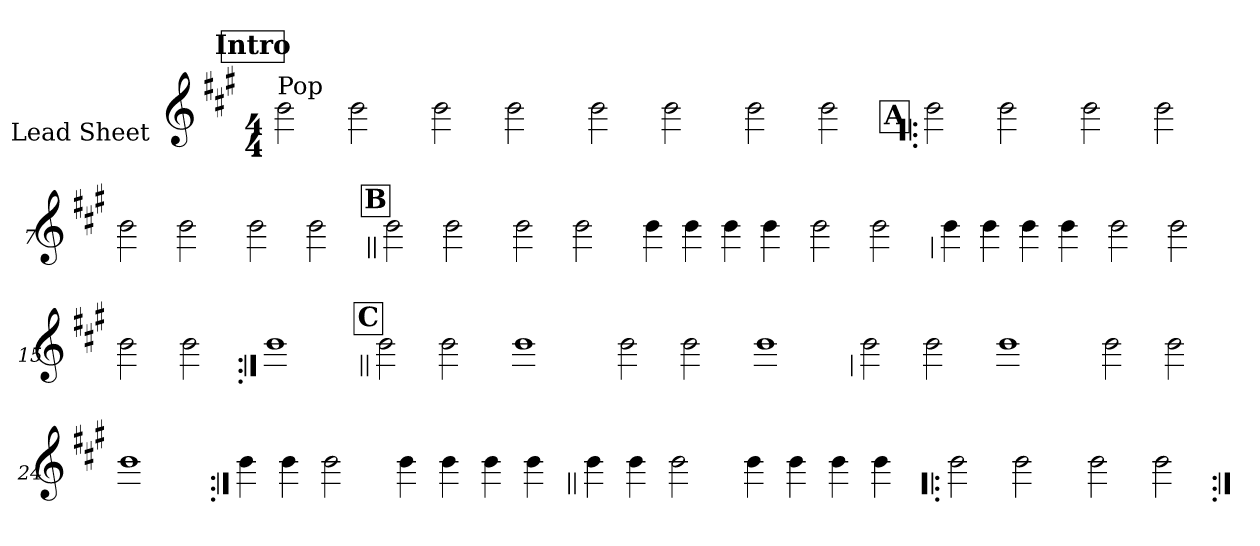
**kern
*part1
*staff1
*I"Lead Sheet
*stria0
*clefG2
*k[f#c#g#]
*A:
*M4/4
*MM69
!!LO:REH:place=s1:a:t=Intro
=1||
!LO:TX:a:t=Pop
2b
2b
=2-
2b
2b
=3-
2b
2b
=4-
2b
2b
!!LO:LB:g=z
!!LO:REH:place=s1:a:t=A
=5!|:
2b
2b
=6-
2b
2b
=7-
2b
2b
=8-
2b
2b
!!LO:LB:g=z
!!LO:REH:place=s1:a:t=B
=9||
2b
2b
=10-
2b
2b
=11-
4b
4b
4b
4b
=12-
2b
2b
!!LO:LB:g=z
=13
4b
4b
4b
4b
=14-
2b
2b
=15-
2b
2b
=16:|!
1b
!!LO:LB:g=z
!!LO:REH:place=s1:a:t=C
=17||
2b
2b
=18-
1b
=19-
2b
2b
=20-
1b
!!LO:LB:g=z
=21
2b
2b
=22-
1b
=23-
2b
2b
=24-
1b
!!LO:LB:g=z
=25:|!
4b
4b
2b
=26-
4b
4b
4b
4b
!!LO:LB:g=z
=27||
4b
4b
2b
=28-
4b
4b
4b
4b
!!LO:LB:g=z
=29!|:
2b
2b
=30-
2b
2b
=:|!
*-
